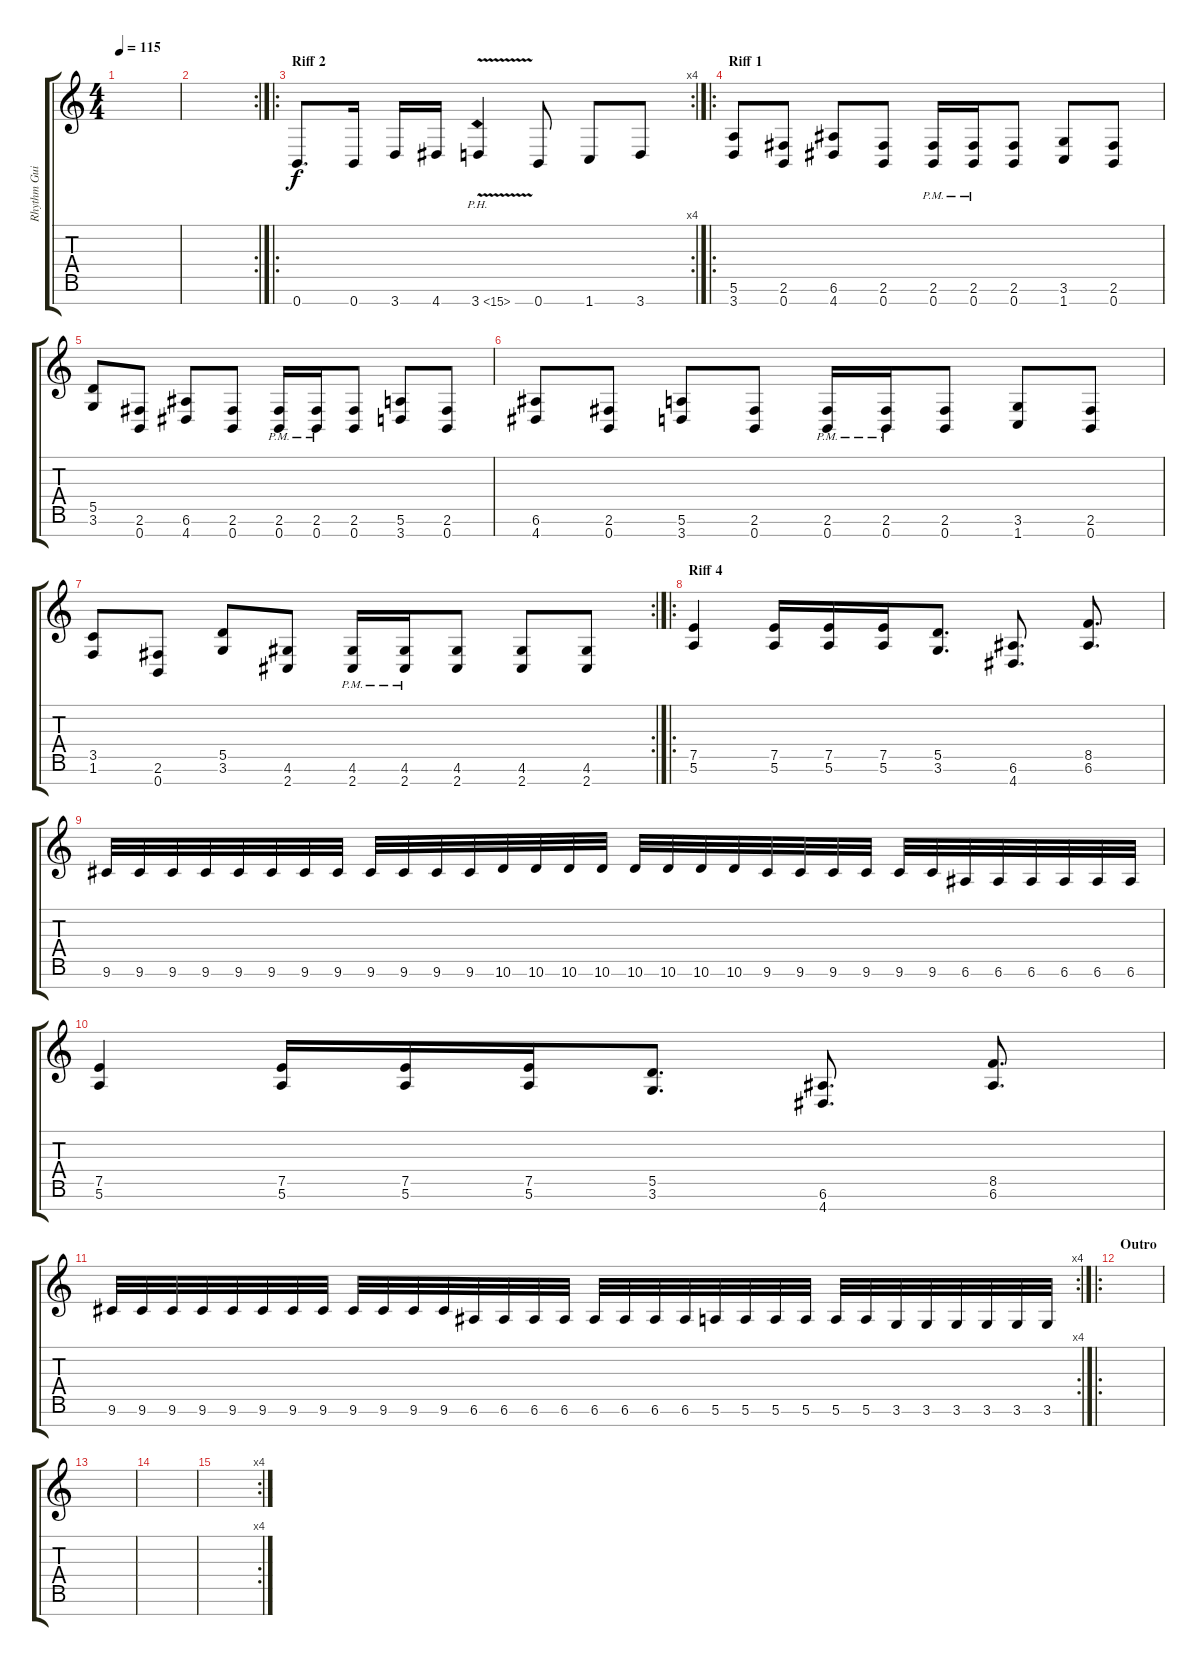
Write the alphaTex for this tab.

\track ("Rhythm Guitar R" "Rhythm Gui") {instrument overdrivenguitar}
\staff {score tabs}
\tuning (E4 B3 G3 D3 A2 E2 B1) {hide}
\ts (4 4)
\tempo 115
\clef g2
\ks c
|
\rc 2
|
\ro
\rc 4
\section ("" "Riff 2")
0.7.8{d} 0.7.16 3.7.16 4.7.16 3.7{ph 12 v}.4 0.7.8 1.7.8 3.7.8 |
\ro
\section ("" "Riff 1")
(5.6 3.7).8 (2.6 0.7).8 (6.6 4.7).8 (2.6 0.7).8 (2.6{pm} 0.7{pm}).16 (2.6{pm} 0.7{pm}).16 (2.6 0.7).8 (3.6 1.7).8 (2.6 0.7).8 |
(5.5 3.6).8 (2.6 0.7).8 (6.6 4.7).8 (2.6 0.7).8 (2.6{pm} 0.7{pm}).16 (2.6{pm} 0.7{pm}).16 (2.6 0.7).8 (5.6 3.7).8 (2.6 0.7).8 |
(6.6 4.7).8 (2.6 0.7).8 (5.6 3.7).8 (2.6 0.7).8 (2.6{pm} 0.7{pm}).16 (2.6{pm} 0.7{pm}).16 (2.6 0.7).8 (3.6 1.7).8 (2.6 0.7).8 |
\rc 2
(3.5 1.6).8 (2.6 0.7).8 (5.5 3.6).8 (4.6 2.7).8 (4.6{pm} 2.7{pm}).16 (4.6{pm} 2.7{pm}).16 (4.6 2.7).8 (4.6 2.7).8 (4.6 2.7).8 |
\ro
\section ("" "Riff 4")
(7.5 5.6).4 (7.5 5.6).16 (7.5 5.6).16 (7.5 5.6).16 (5.5 3.6).8{d} (6.6 4.7).8{d} (8.5 6.6).8{d} |
9.6.32 9.6.32 9.6.32 9.6.32 9.6.32 9.6.32 9.6.32 9.6.32 9.6.32 9.6.32 9.6.32 9.6.32 10.6.32 10.6.32 10.6.32 10.6.32 10.6.32 10.6.32 10.6.32 10.6.32 9.6.32 9.6.32 9.6.32 9.6.32 9.6.32 9.6.32 6.6.32 6.6.32 6.6.32 6.6.32 6.6.32 6.6.32 |
(7.5 5.6).4 (7.5 5.6).16 (7.5 5.6).16 (7.5 5.6).16 (5.5 3.6).8{d} (6.6 4.7).8{d} (8.5 6.6).8{d} |
\rc 4
9.6.32 9.6.32 9.6.32 9.6.32 9.6.32 9.6.32 9.6.32 9.6.32 9.6.32 9.6.32 9.6.32 9.6.32 6.6.32 6.6.32 6.6.32 6.6.32 6.6.32 6.6.32 6.6.32 6.6.32 5.6.32 5.6.32 5.6.32 5.6.32 5.6.32 5.6.32 3.6.32 3.6.32 3.6.32 3.6.32 3.6.32 3.6.32 |
\ro
\section ("" "Outro")
|
|
|
\rc 4
